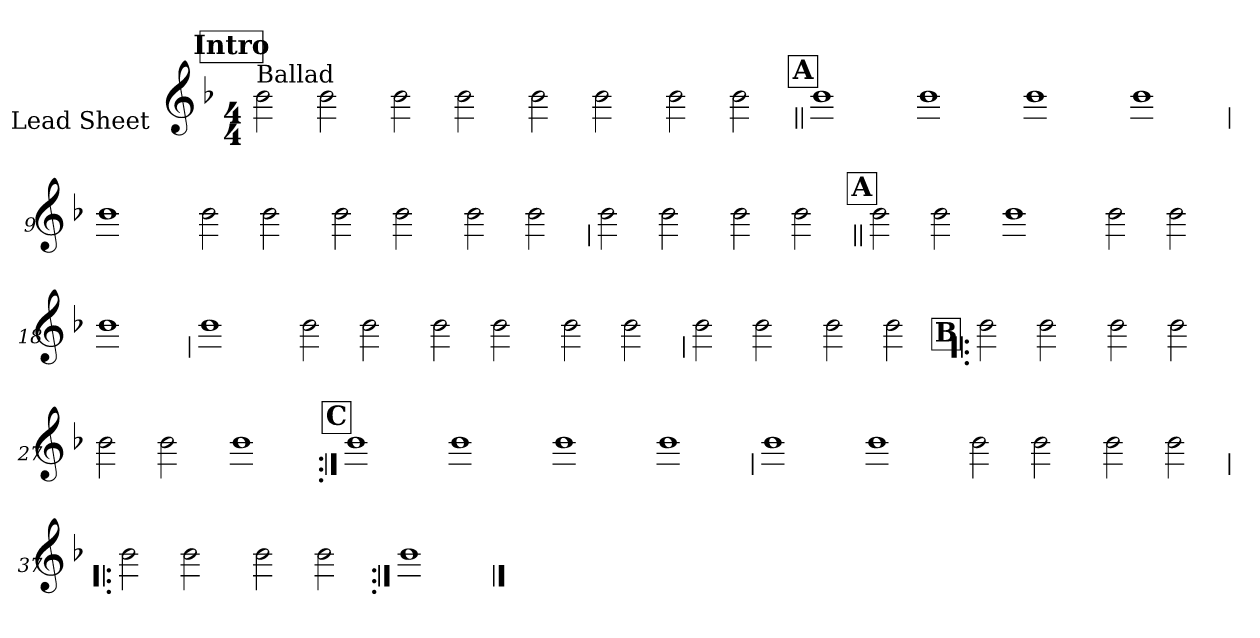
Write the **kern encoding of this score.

**kern
*part1
*staff1
*I"Lead Sheet
*stria0
*clefG2
*k[b-]
*F:
*M4/4
*MM70
!!LO:REH:place=s1:a:t=Intro
=1||
!LO:TX:a:t=Ballad
2b-
2b-
=2-
2b-
2b-
=3-
2b-
2b-
=4-
2b-
2b-
!!LO:LB:g=z
!!LO:REH:place=s1:a:t=A
=5||
1b-
=6-
1b-
=7-
1b-
=8-
1b-
!!LO:LB:g=z
=9
1b-
=10-
2b-
2b-
=11-
2b-
2b-
=12-
2b-
2b-
!!LO:LB:g=z
=13
2b-
2b-
=14-
2b-
2b-
!!LO:LB:g=z
!!LO:REH:place=s1:a:t=A
=15||
2b-
2b-
=16-
1b-
=17-
2b-
2b-
=18-
1b-
!!LO:LB:g=z
=19
1b-
=20-
2b-
2b-
=21-
2b-
2b-
=22-
2b-
2b-
!!LO:LB:g=z
=23
2b-
2b-
=24-
2b-
2b-
!!LO:LB:g=z
!!LO:REH:place=s1:a:t=B
=25!|:
2b-
2b-
=26-
2b-
2b-
=27-
2b-
2b-
=28-
1b-
!!LO:LB:g=z
!!LO:REH:place=s1:a:t=C
=29:|!
1b-
=30-
1b-
=31-
1b-
=32-
1b-
!!LO:LB:g=z
=33
1b-
=34-
1b-
=35-
2b-
2b-
=36-
2b-
2b-
!!LO:LB:g=z
=37!|:
2b-
2b-
=38-
2b-
2b-
=39:|!
1b-
==
*-
